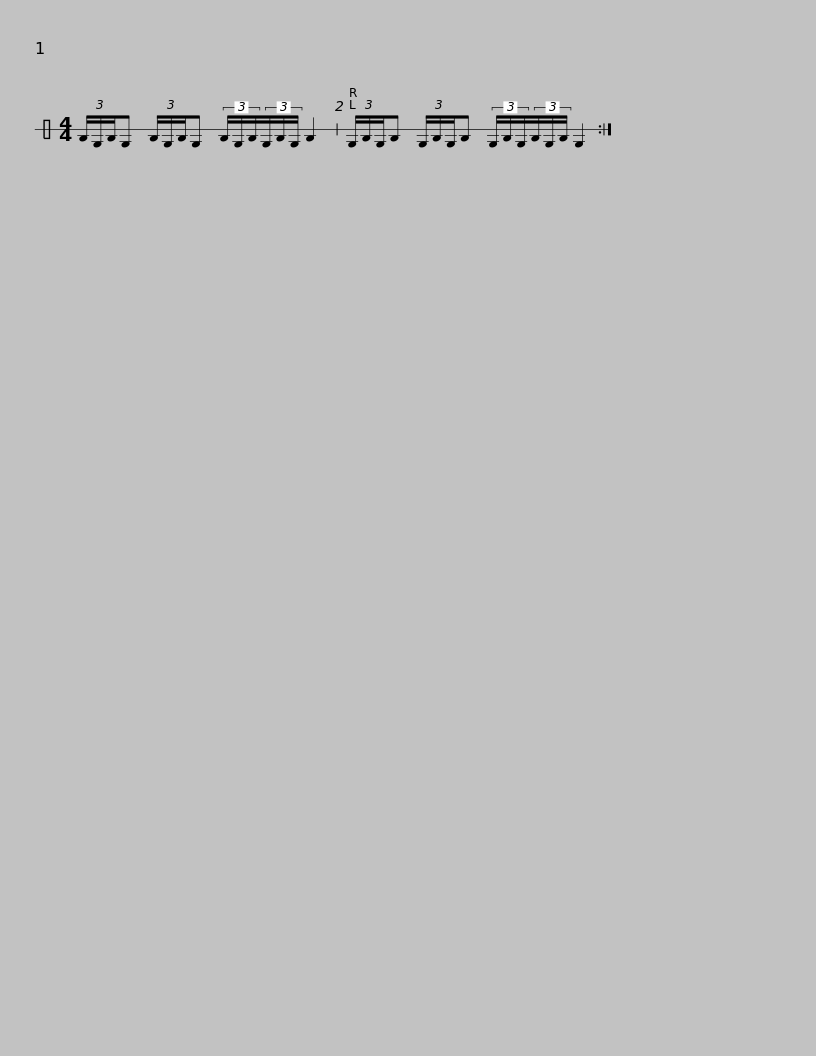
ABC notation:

X:1
L:1/8
M:4/4
I:linebreak $
K:C
V:1 perc stafflines=1
K:none
V:1
 (3F/D/F/D (3F/D/F/D (3F/D/F/(3D/F/D/ F2 | (3D/F/D/F (3D/F/D/F (3D/F/D/(3F/D/F/ D2 :| %2
